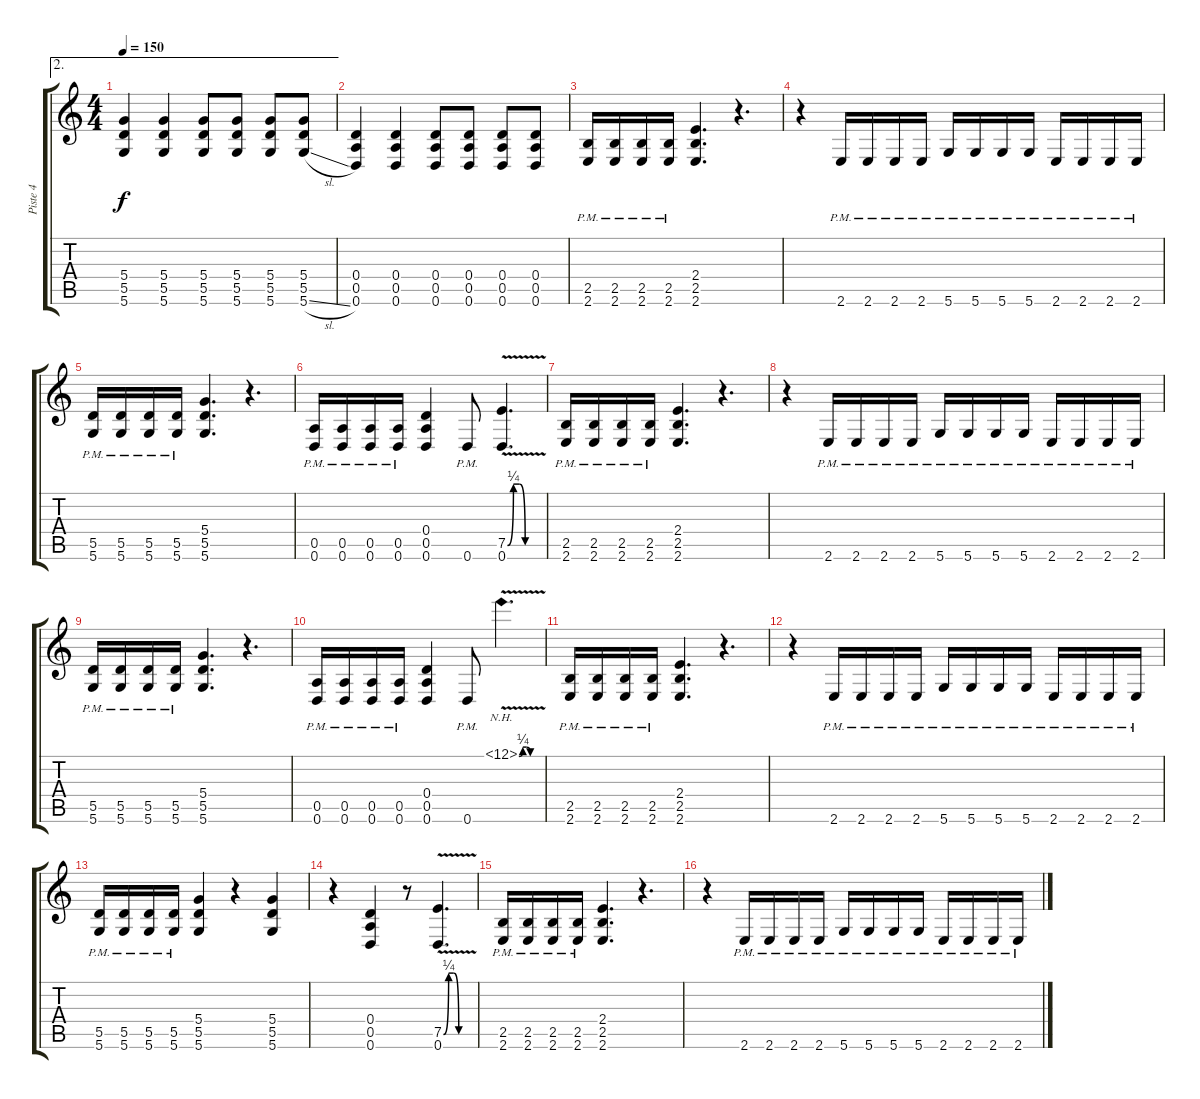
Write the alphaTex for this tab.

\track ("Piste 4" "Piste 4") {instrument distortionguitar}
\staff {score tabs}
\tuning (E4 B3 G3 D3 A2 D2) {hide}
\ae 2
\ts (4 4)
\tempo 150
\clef g2
\ks c
(5.4 5.5 5.6).4{dy f} (5.4 5.5 5.6).4 (5.4 5.5 5.6).8 (5.4 5.5 5.6).8 (5.4 5.5 5.6).8 (5.4 5.5 5.6{sl}).8 |
(0.4 0.5 0.6).4 (0.4 0.5 0.6).4 (0.4 0.5 0.6).8 (0.4 0.5 0.6).8 (0.4 0.5 0.6).8 (0.4 0.5 0.6).8 |
(2.5{pm} 2.6{pm}).16 (2.5{pm} 2.6{pm}).16 (2.5{pm} 2.6{pm}).16 (2.5{pm} 2.6{pm}).16 (2.4 2.5 2.6).4{d} r.4{d} |
r.4 2.6{pm}.16 2.6{pm}.16 2.6{pm}.16 2.6{pm}.16 5.6{pm}.16 5.6{pm}.16 5.6{pm}.16 5.6{pm}.16 2.6{pm}.16 2.6{pm}.16 2.6{pm}.16 2.6{pm}.16 |
(5.5 5.6{pm}).16 (5.5 5.6{pm}).16 (5.5 5.6{pm}).16 (5.5 5.6{pm}).16 (5.4 5.5 5.6).4{d} r.4{d} |
(0.5{pm} 0.6{pm}).16 (0.5{pm} 0.6{pm}).16 (0.5{pm} 0.6{pm}).16 (0.5{pm} 0.6{pm}).16 (0.4 0.5 0.6).4 0.6{pm}.8 (7.5{be (custom 0 0 10 1 20 1 30 0 60 0) v} 0.6).4{d} |
(2.5{pm} 2.6{pm}).16 (2.5{pm} 2.6{pm}).16 (2.5{pm} 2.6{pm}).16 (2.5{pm} 2.6{pm}).16 (2.4 2.5 2.6).4{d} r.4{d} |
r.4 2.6{pm}.16 2.6{pm}.16 2.6{pm}.16 2.6{pm}.16 5.6{pm}.16 5.6{pm}.16 5.6{pm}.16 5.6{pm}.16 2.6{pm}.16 2.6{pm}.16 2.6{pm}.16 2.6{pm}.16 |
(5.5 5.6{pm}).16 (5.5 5.6{pm}).16 (5.5 5.6{pm}).16 (5.5 5.6{pm}).16 (5.4 5.5 5.6).4{d} r.4{d} |
(0.5{pm} 0.6{pm}).16 (0.5{pm} 0.6{pm}).16 (0.5{pm} 0.6{pm}).16 (0.5{pm} 0.6{pm}).16 (0.4 0.5 0.6).4 0.6{pm}.8 12.1{be (custom 0 0 10 1 20 1 30 0 60 0) nh v}.4{d} |
(2.5{pm} 2.6{pm}).16 (2.5{pm} 2.6{pm}).16 (2.5{pm} 2.6{pm}).16 (2.5{pm} 2.6{pm}).16 (2.4 2.5 2.6).4{d} r.4{d} |
r.4 2.6{pm}.16 2.6{pm}.16 2.6{pm}.16 2.6{pm}.16 5.6{pm}.16 5.6{pm}.16 5.6{pm}.16 5.6{pm}.16 2.6{pm}.16 2.6{pm}.16 2.6{pm}.16 2.6{pm}.16 |
(5.5 5.6{pm}).16 (5.5 5.6{pm}).16 (5.5 5.6{pm}).16 (5.5 5.6{pm}).16 (5.4 5.5 5.6).4 r.4 (5.4 5.5 5.6).4 |
r.4 (0.4 0.5 0.6).4 r.8 (7.5{be (custom 0 0 10 1 20 1 30 0 60 0) v} 0.6).4{d} |
(2.5{pm} 2.6{pm}).16 (2.5{pm} 2.6{pm}).16 (2.5{pm} 2.6{pm}).16 (2.5{pm} 2.6{pm}).16 (2.4 2.5 2.6).4{d} r.4{d} |
r.4 2.6{pm}.16 2.6{pm}.16 2.6{pm}.16 2.6{pm}.16 5.6{pm}.16 5.6{pm}.16 5.6{pm}.16 5.6{pm}.16 2.6{pm}.16 2.6{pm}.16 2.6{pm}.16 2.6{pm}.16
